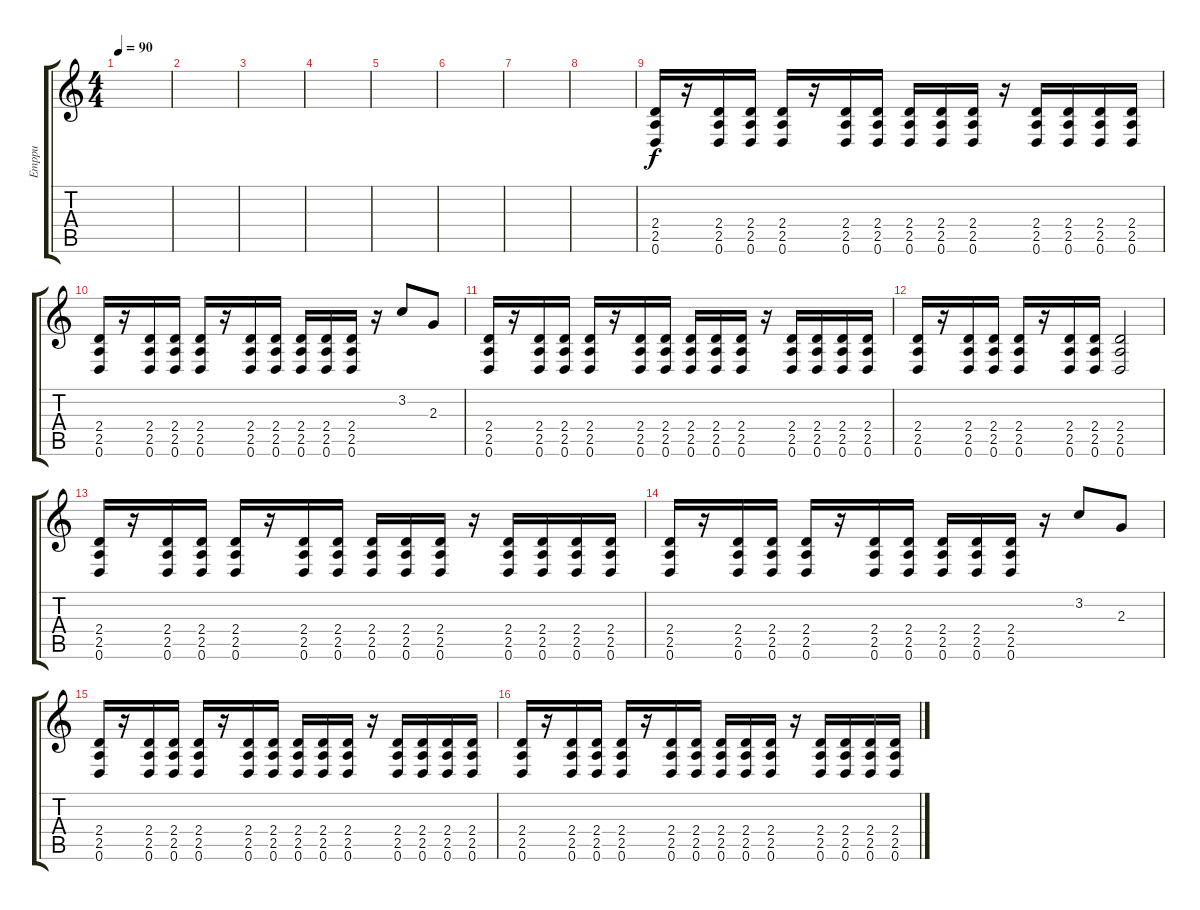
\track ("Emppu" "Emppu") {instrument distortionguitar}
\staff {score tabs}
\tuning (D4 A3 F3 C3 G2 D2) {hide}
\ts (4 4)
\tempo 90
\clef g2
\ks c
|
|
|
|
|
|
|
|
(2.4 2.5 0.6).16 r.16 (2.4 2.5 0.6).16 (2.4 2.5 0.6).16 (2.4 2.5 0.6).16 r.16 (2.4 2.5 0.6).16 (2.4 2.5 0.6).16 (2.4 2.5 0.6).16 (2.4 2.5 0.6).16 (2.4 2.5 0.6).16 r.16 (2.4 2.5 0.6).16 (2.4 2.5 0.6).16 (2.4 2.5 0.6).16 (2.4 2.5 0.6).16 |
(2.4 2.5 0.6).16 r.16 (2.4 2.5 0.6).16 (2.4 2.5 0.6).16 (2.4 2.5 0.6).16 r.16 (2.4 2.5 0.6).16 (2.4 2.5 0.6).16 (2.4 2.5 0.6).16 (2.4 2.5 0.6).16 (2.4 2.5 0.6).16 r.16 3.2.8 2.3.8 |
(2.4 2.5 0.6).16 r.16 (2.4 2.5 0.6).16 (2.4 2.5 0.6).16 (2.4 2.5 0.6).16 r.16 (2.4 2.5 0.6).16 (2.4 2.5 0.6).16 (2.4 2.5 0.6).16 (2.4 2.5 0.6).16 (2.4 2.5 0.6).16 r.16 (2.4 2.5 0.6).16 (2.4 2.5 0.6).16 (2.4 2.5 0.6).16 (2.4 2.5 0.6).16 |
(2.4 2.5 0.6).16 r.16 (2.4 2.5 0.6).16 (2.4 2.5 0.6).16 (2.4 2.5 0.6).16 r.16 (2.4 2.5 0.6).16 (2.4 2.5 0.6).16 (2.4 2.5 0.6).2 |
(2.4 2.5 0.6).16 r.16 (2.4 2.5 0.6).16 (2.4 2.5 0.6).16 (2.4 2.5 0.6).16 r.16 (2.4 2.5 0.6).16 (2.4 2.5 0.6).16 (2.4 2.5 0.6).16 (2.4 2.5 0.6).16 (2.4 2.5 0.6).16 r.16 (2.4 2.5 0.6).16 (2.4 2.5 0.6).16 (2.4 2.5 0.6).16 (2.4 2.5 0.6).16 |
(2.4 2.5 0.6).16 r.16 (2.4 2.5 0.6).16 (2.4 2.5 0.6).16 (2.4 2.5 0.6).16 r.16 (2.4 2.5 0.6).16 (2.4 2.5 0.6).16 (2.4 2.5 0.6).16 (2.4 2.5 0.6).16 (2.4 2.5 0.6).16 r.16 3.2.8 2.3.8 |
(2.4 2.5 0.6).16 r.16 (2.4 2.5 0.6).16 (2.4 2.5 0.6).16 (2.4 2.5 0.6).16 r.16 (2.4 2.5 0.6).16 (2.4 2.5 0.6).16 (2.4 2.5 0.6).16 (2.4 2.5 0.6).16 (2.4 2.5 0.6).16 r.16 (2.4 2.5 0.6).16 (2.4 2.5 0.6).16 (2.4 2.5 0.6).16 (2.4 2.5 0.6).16 |
(2.4 2.5 0.6).16 r.16 (2.4 2.5 0.6).16 (2.4 2.5 0.6).16 (2.4 2.5 0.6).16 r.16 (2.4 2.5 0.6).16 (2.4 2.5 0.6).16 (2.4 2.5 0.6).16 (2.4 2.5 0.6).16 (2.4 2.5 0.6).16 r.16 (2.4 2.5 0.6).16 (2.4 2.5 0.6).16 (2.4 2.5 0.6).16 (2.4 2.5 0.6).16
